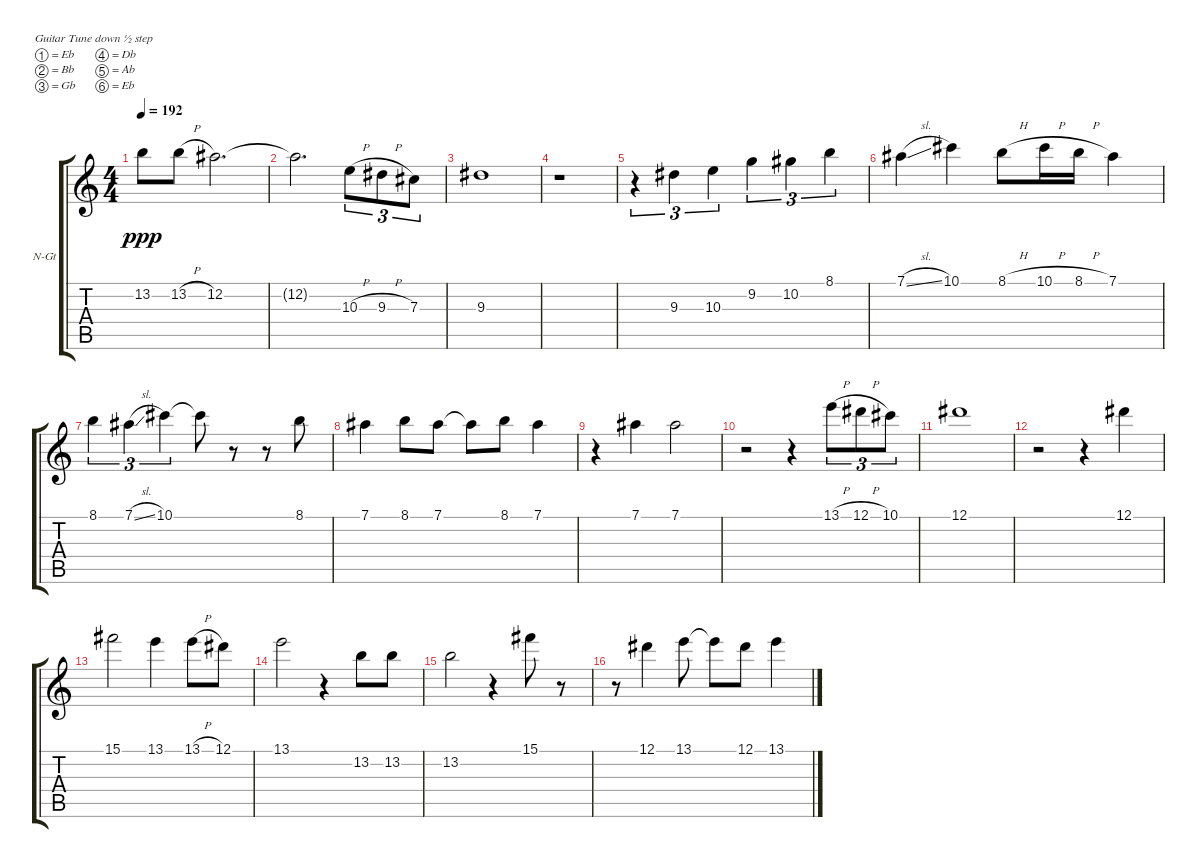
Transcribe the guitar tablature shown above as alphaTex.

\bracketExtendMode groupsimilarinstruments
\firstSystemTrackNameOrientation horizontal
\otherSystemsTrackNameOrientation horizontal
\track ("Nylon Guitar 2" "N-Gt") {instrument acousticgrandpiano}
\staff {score tabs}
\tuning (Eb4 Bb3 Gb3 Db3 Ab2 Eb2)
\displaytranspose 12
\ts (4 4)
\tempo 192
\clef g2
\ks c
13.2.8{dy ppp} 13.2{h}.8 12.2.2{d} |
12.2{t}.2{d} 10.3{h}.8{tu (3 2)} 9.3{h}.8{tu (3 2)} 7.3.8{tu (3 2)} |
9.3.1 |
r.1 |
r.4{tu (3 2)} 9.3.4{tu (3 2)} 10.3.4{tu (3 2)} 9.2.4{tu (3 2)} 10.2.4{tu (3 2)} 8.1.4{tu (3 2)} |
7.1{sl}.4 10.1.4 8.1{h}.8 10.1{h}.16 8.1{h}.16 7.1.4 |
8.1.4{tu (3 2)} 7.1{sl}.4{tu (3 2)} 10.1.4{tu (3 2)} 10.1{t}.8 r.8 r.8 8.1.8 |
7.1.4 8.1.8 7.1.8 7.1{t}.8 8.1.8 7.1.4 |
r.4 7.1.4 7.1.2 |
r.2 r.4 13.1{h}.8{tu (3 2)} 12.1{h}.8{tu (3 2)} 10.1.8{tu (3 2)} |
12.1.1 |
r.2 r.4 12.1.4 |
15.1.2 13.1.4 13.1{h}.8 12.1.8 |
13.1.2 r.4 13.2.8 13.2.8 |
13.2.2 r.4 15.1.8 r.8 |
r.8 12.1.4 13.1.8 13.1{t}.8 12.1.8 13.1.4
